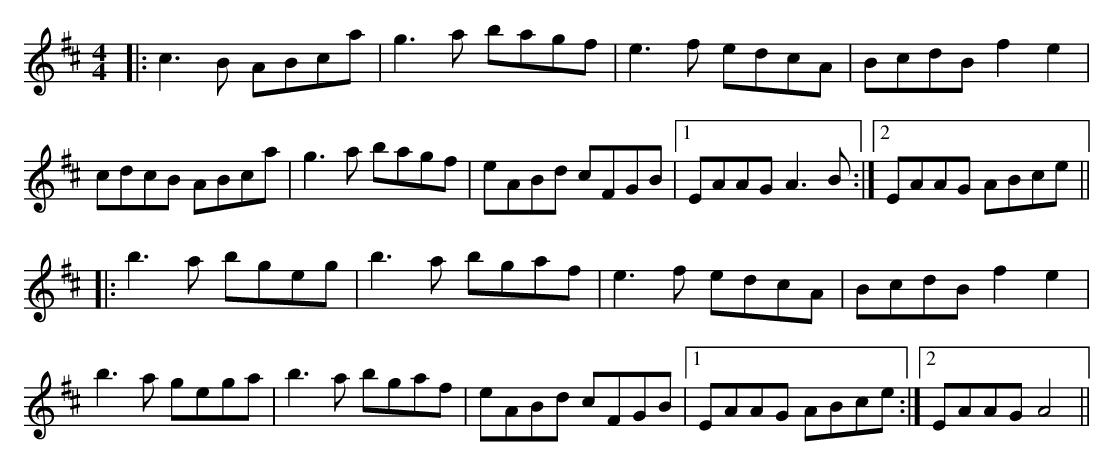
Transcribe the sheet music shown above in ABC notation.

X:1
M:4/4
K:Amix
|:c3B ABca|g3a bagf|e3f edcA|BcdB f2e2|
cdcB ABca|g3a bagf|eABd cFGB|1 EAAG A3B:|2 EAAG ABce||
|:b3a bgeg|b3a bgaf|e3f edcA|BcdB f2e2|
b3a gega|b3a bgaf|eABd cFGB|1 EAAG ABce:|2 EAAG A4||
